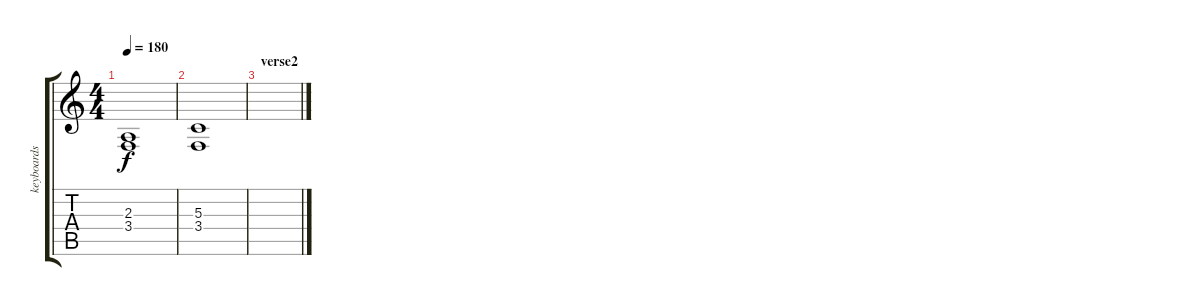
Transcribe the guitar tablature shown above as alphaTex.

\track ("keyboards" "keyboards") {instrument stringensemble1}
\staff {score tabs}
\tuning (E4 B3 G3 D3 A2 E2) {hide}
\ts (4 4)
\tempo 180
\clef g2
\ks c
(2.3 3.4).1{dy f} |
(5.3 3.4).1 |
\section ("" "verse2")
